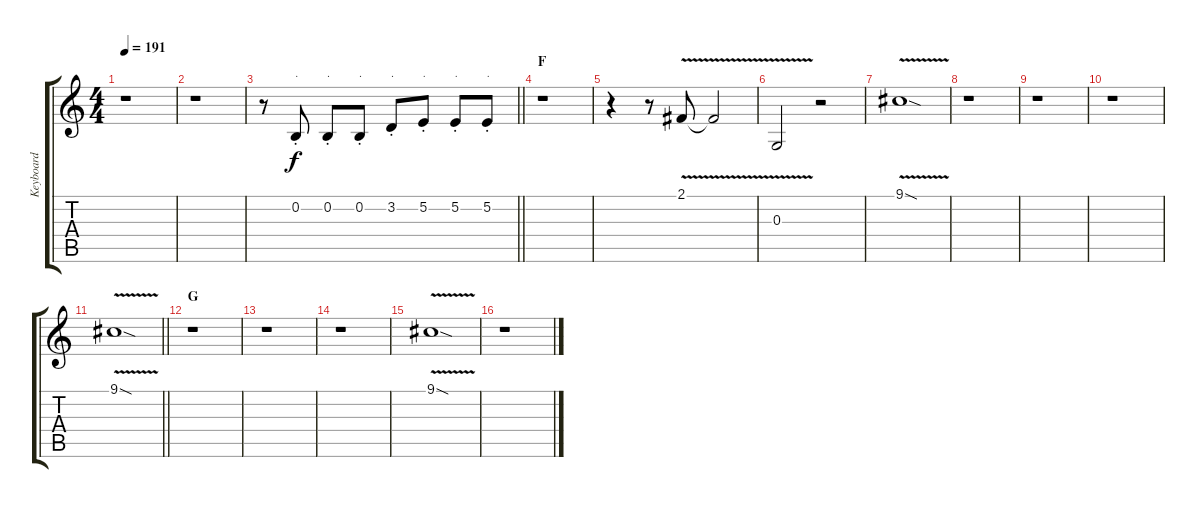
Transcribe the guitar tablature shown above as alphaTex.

\track ("Keyboard" "Keyboard") {instrument lead1square}
\staff {score tabs}
\tuning (E4 B3 G3 D3 A2 D2) {hide}
\ts (4 4)
\tempo 191
\clef g2
\ks c
r.1{dy f} |
r.1 |
\barLineRight lightlight
r.8 0.2{st}.8{txt "."} 0.2{st}.8{txt "."} 0.2{st}.8{txt "."} 3.2{st}.8{txt "."} 5.2{st}.8{txt "."} 5.2{st}.8{txt "."} 5.2{st}.8{txt "."} |
\section ("" "F")
r.1 |
r.4 r.8 2.1{v}.8 2.1{t}.2 |
0.3{v}.2 r.2 |
9.1{v sod}.1 |
r.1 |
r.1 |
r.1 |
\barLineRight lightlight
9.1{v sod}.1 |
\section ("" "G")
r.1 |
r.1 |
r.1 |
9.1{v sod}.1 |
r.1
